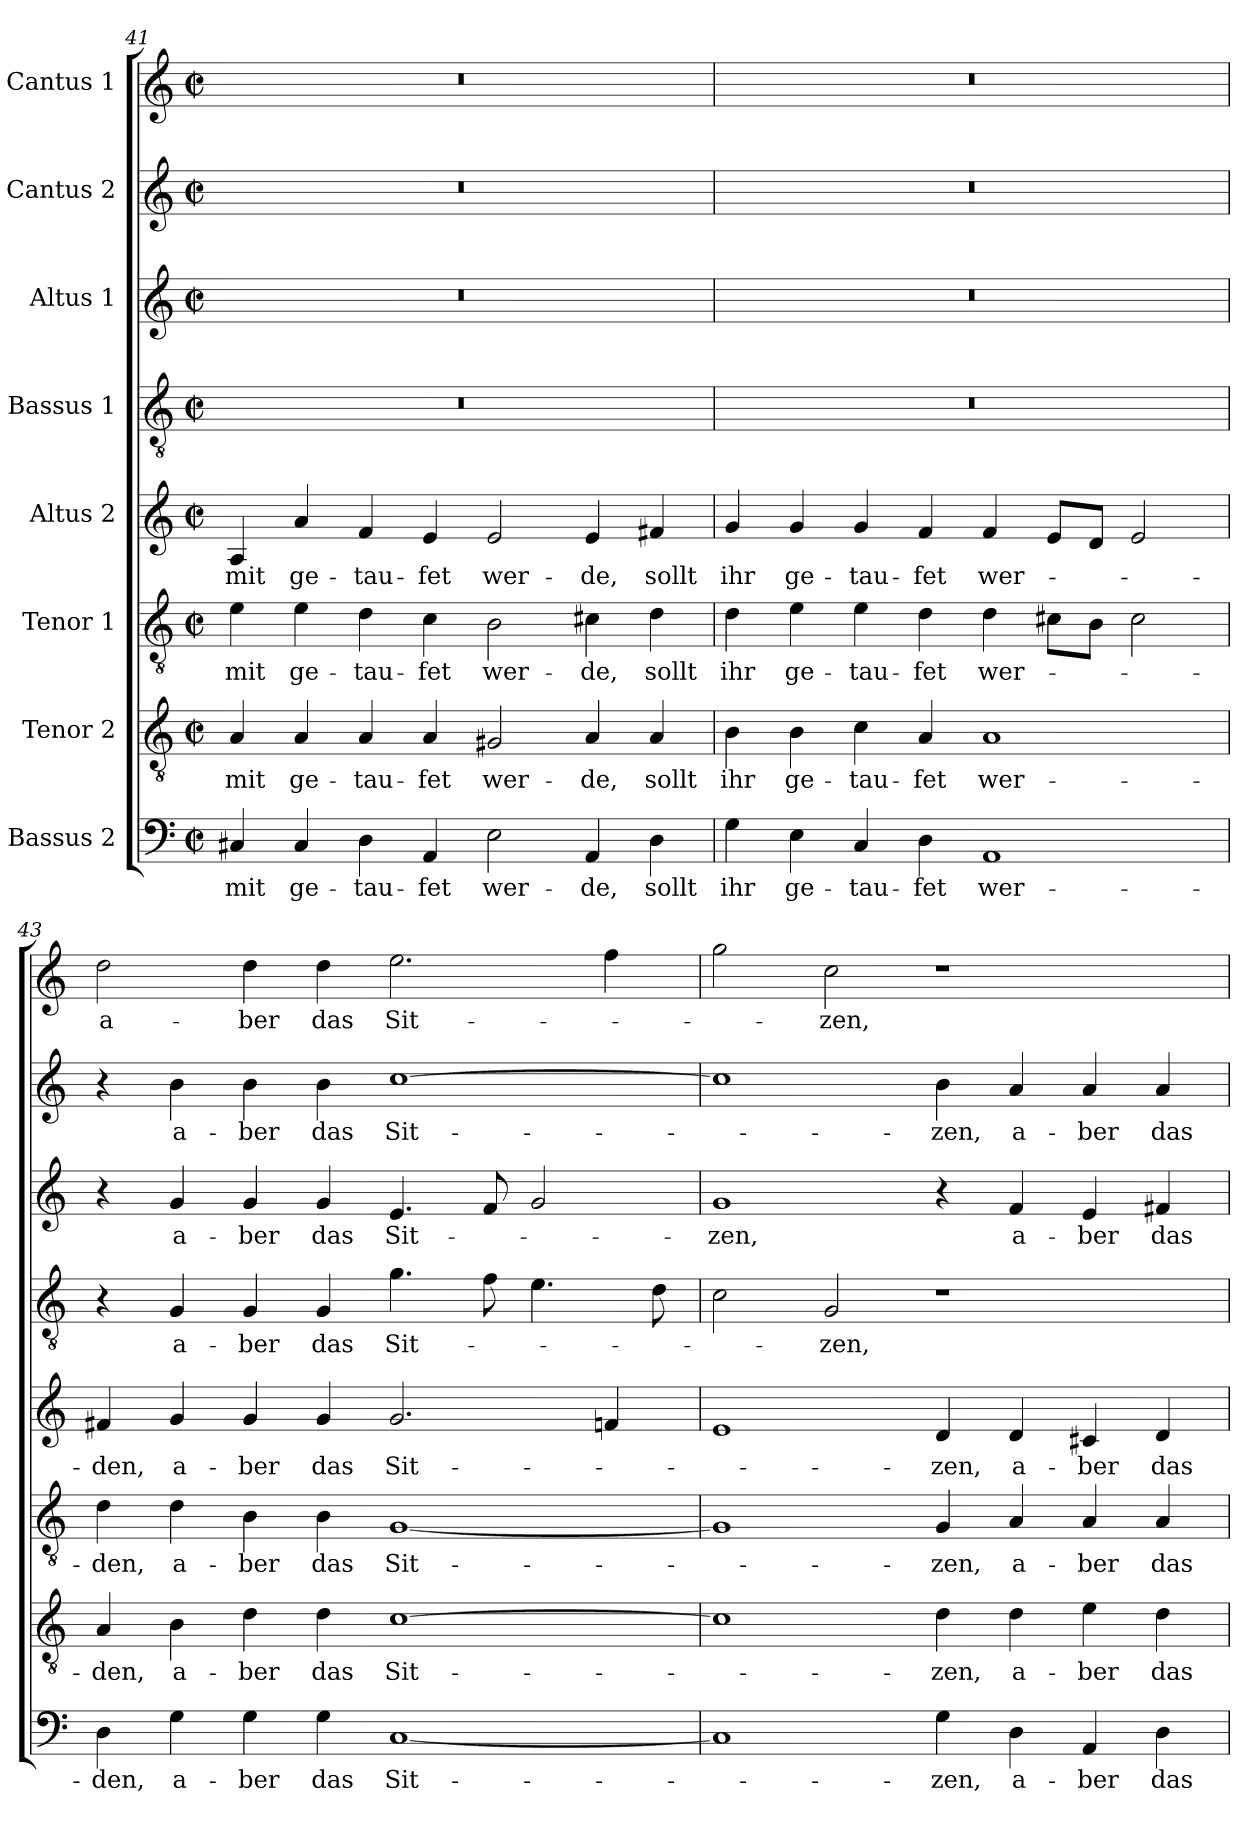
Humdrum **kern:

**kern	**text	**kern	**text	**kern	**text	**kern	**text	**kern	**text	**kern	**text	**kern	**text	**kern	**text
*part8	*part8	*part7	*part7	*part6	*part6	*part5	*part5	*part4	*part4	*part3	*part3	*part2	*part2	*part1	*part1
*staff8	*staff8	*staff7	*staff7	*staff6	*staff6	*staff5	*staff5	*staff4	*staff4	*staff3	*staff3	*staff2	*staff2	*staff1	*staff1
*I"Bassus 2	*	*I"Tenor 2	*	*I"Tenor 1	*	*I"Altus 2	*	*I"Bassus 1	*	*I"Altus 1	*	*I"Cantus 2	*	*I"Cantus 1	*
*clefF4	*	*clefGv2	*	*clefGv2	*	*clefG2	*	*clefGv2	*	*clefG2	*	*clefG2	*	*clefG2	*
*k[]	*	*k[]	*	*k[]	*	*k[]	*	*k[]	*	*k[]	*	*k[]	*	*k[]	*
*M4/2	*	*M4/2	*	*M4/2	*	*M4/2	*	*M4/2	*	*M4/2	*	*M4/2	*	*M4/2	*
*met(c|)	*	*met(c|)	*	*met(c|)	*	*met(c|)	*	*met(c|)	*	*met(c|)	*	*met(c|)	*	*met(c|)	*
=41	=41	=41	=41	=41	=41	=41	=41	=41	=41	=41	=41	=41	=41	=41	=41
!	!LO:LY:b	!	!LO:LY:b	!	!LO:LY:b	!	!LO:LY:b	!	!	!	!	!	!	!	!
4C#X/	mit	4A/	mit	4e\	mit	4A/	mit	0r	.	0r	.	0r	.	0r	.
!	!LO:LY:b	!	!LO:LY:b	!	!LO:LY:b	!	!LO:LY:b	!	!	!	!	!	!	!	!
4C#/	ge-	4A/	ge-	4e\	ge-	4a/	ge-	.	.	.	.	.	.	.	.
!	!LO:LY:b	!	!LO:LY:b	!	!LO:LY:b	!	!LO:LY:b	!	!	!	!	!	!	!	!
4D\	-tau-	4A/	-tau-	4d\	-tau-	4f/	-tau-	.	.	.	.	.	.	.	.
!	!LO:LY:b	!	!LO:LY:b	!	!LO:LY:b	!	!LO:LY:b	!	!	!	!	!	!	!	!
4AA/	-fet	4A/	-fet	4c\	-fet	4e/	-fet	.	.	.	.	.	.	.	.
!	!LO:LY:b	!	!LO:LY:b	!	!LO:LY:b	!	!LO:LY:b	!	!	!	!	!	!	!	!
2E\	wer-	2G#X/	wer-	2B\	wer-	2e/	wer-	.	.	.	.	.	.	.	.
!	!LO:LY:b	!	!LO:LY:b	!	!LO:LY:b	!	!LO:LY:b	!	!	!	!	!	!	!	!
4AA/	-de,	4A/	-de,	4c#X\	-de,	4e/	-de,	.	.	.	.	.	.	.	.
!	!LO:LY:b	!	!LO:LY:b	!	!LO:LY:b	!	!LO:LY:b	!	!	!	!	!	!	!	!
4D\	sollt	4A/	sollt	4d\	sollt	4f#X/	sollt	.	.	.	.	.	.	.	.
=42	=42	=42	=42	=42	=42	=42	=42	=42	=42	=42	=42	=42	=42	=42	=42
!	!LO:LY:b	!	!LO:LY:b	!	!LO:LY:b	!	!LO:LY:b	!	!	!	!	!	!	!	!
4G\	ihr	4B\	ihr	4d\	ihr	4g/	ihr	0r	.	0r	.	0r	.	0r	.
!	!LO:LY:b	!	!LO:LY:b	!	!LO:LY:b	!	!LO:LY:b	!	!	!	!	!	!	!	!
4E\	ge-	4B\	ge-	4e\	ge-	4g/	ge-	.	.	.	.	.	.	.	.
!	!LO:LY:b	!	!LO:LY:b	!	!LO:LY:b	!	!LO:LY:b	!	!	!	!	!	!	!	!
4C/	-tau-	4c\	-tau-	4e\	-tau-	4g/	-tau-	.	.	.	.	.	.	.	.
!	!LO:LY:b	!	!LO:LY:b	!	!LO:LY:b	!	!LO:LY:b	!	!	!	!	!	!	!	!
4D\	-fet	4A/	-fet	4d\	-fet	4f/	-fet	.	.	.	.	.	.	.	.
!	!LO:LY:b	!	!LO:LY:b	!	!LO:LY:b	!	!LO:LY:b	!	!	!	!	!	!	!	!
1AA	wer-	1A	wer-	4d\	wer-	4f/	wer-	.	.	.	.	.	.	.	.
.	.	.	.	8c#X\L	.	8e/L	.	.	.	.	.	.	.	.	.
.	.	.	.	8B\J	.	8d/J	.	.	.	.	.	.	.	.	.
.	.	.	.	2c#\	.	2e/	.	.	.	.	.	.	.	.	.
!!LO:LB:g=z
=43	=43	=43	=43	=43	=43	=43	=43	=43	=43	=43	=43	=43	=43	=43	=43
!	!LO:LY:b	!	!LO:LY:b	!	!LO:LY:b	!	!LO:LY:b	!	!	!	!	!	!	!	!LO:LY:b
4D\	-den,	4A/	-den,	4d\	-den,	4f#X/	-den,	4r	.	4r	.	4r	.	2dd\	a-
!	!LO:LY:b	!	!LO:LY:b	!	!LO:LY:b	!	!LO:LY:b	!	!LO:LY:b	!	!LO:LY:b	!	!LO:LY:b	!	!
4G\	a-	4B\	a-	4d\	a-	4g/	a-	4G/	a-	4g/	a-	4b\	a-	.	.
!	!LO:LY:b	!	!LO:LY:b	!	!LO:LY:b	!	!LO:LY:b	!	!LO:LY:b	!	!LO:LY:b	!	!LO:LY:b	!	!LO:LY:b
4G\	-ber	4d\	-ber	4B\	-ber	4g/	-ber	4G/	-ber	4g/	-ber	4b\	-ber	4dd\	-ber
!	!LO:LY:b	!	!LO:LY:b	!	!LO:LY:b	!	!LO:LY:b	!	!LO:LY:b	!	!LO:LY:b	!	!LO:LY:b	!	!LO:LY:b
4G\	das	4d\	das	4B\	das	4g/	das	4G/	das	4g/	das	4b\	das	4dd\	das
!	!LO:LY:b	!	!LO:LY:b	!	!LO:LY:b	!	!LO:LY:b	!	!LO:LY:b	!	!LO:LY:b	!	!LO:LY:b	!	!LO:LY:b
[1C	Sit-	[1c	Sit-	[1G	Sit-	2.g/	Sit-	4.g\	Sit-	4.e/	Sit-	[1cc	Sit-	2.ee\	Sit-
.	.	.	.	.	.	.	.	8f\	.	8f/	.	.	.	.	.
.	.	.	.	.	.	.	.	4.e\	.	2g/	.	.	.	.	.
.	.	.	.	.	.	4fn/	.	.	.	.	.	.	.	4ff\	.
.	.	.	.	.	.	.	.	8d\	.	.	.	.	.	.	.
=44	=44	=44	=44	=44	=44	=44	=44	=44	=44	=44	=44	=44	=44	=44	=44
!	!	!	!	!	!	!	!	!	!	!	!LO:LY:b	!	!	!	!
1C]	.	1c]	.	1G]	.	1e	.	2c\	.	1g	-zen,	1cc]	.	2gg\	.
!	!	!	!	!	!	!	!	!	!LO:LY:b	!	!	!	!	!	!LO:LY:b
.	.	.	.	.	.	.	.	2G/	-zen,	.	.	.	.	2cc\	-zen,
!	!LO:LY:b	!	!LO:LY:b	!	!LO:LY:b	!	!LO:LY:b	!	!	!	!	!	!LO:LY:b	!	!
4G\	-zen,	4d\	-zen,	4G/	-zen,	4d/	-zen,	1r	.	4r	.	4b\	-zen,	1r	.
!	!LO:LY:b	!	!LO:LY:b	!	!LO:LY:b	!	!LO:LY:b	!	!	!	!LO:LY:b	!	!LO:LY:b	!	!
4D\	a-	4d\	a-	4A/	a-	4d/	a-	.	.	4f/	a-	4a/	a-	.	.
!	!LO:LY:b	!	!LO:LY:b	!	!LO:LY:b	!	!LO:LY:b	!	!	!	!LO:LY:b	!	!LO:LY:b	!	!
4AA/	-ber	4e\	-ber	4A/	-ber	4c#X/	-ber	.	.	4e/	-ber	4a/	-ber	.	.
!	!LO:LY:b	!	!LO:LY:b	!	!LO:LY:b	!	!LO:LY:b	!	!	!	!LO:LY:b	!	!LO:LY:b	!	!
4D\	das	4d\	das	4A/	das	4d/	das	.	.	4f#X/	das	4a/	das	.	.
=	=	=	=	=	=	=	=	=	=	=	=	=	=	=	=
*-	*-	*-	*-	*-	*-	*-	*-	*-	*-	*-	*-	*-	*-	*-	*-
